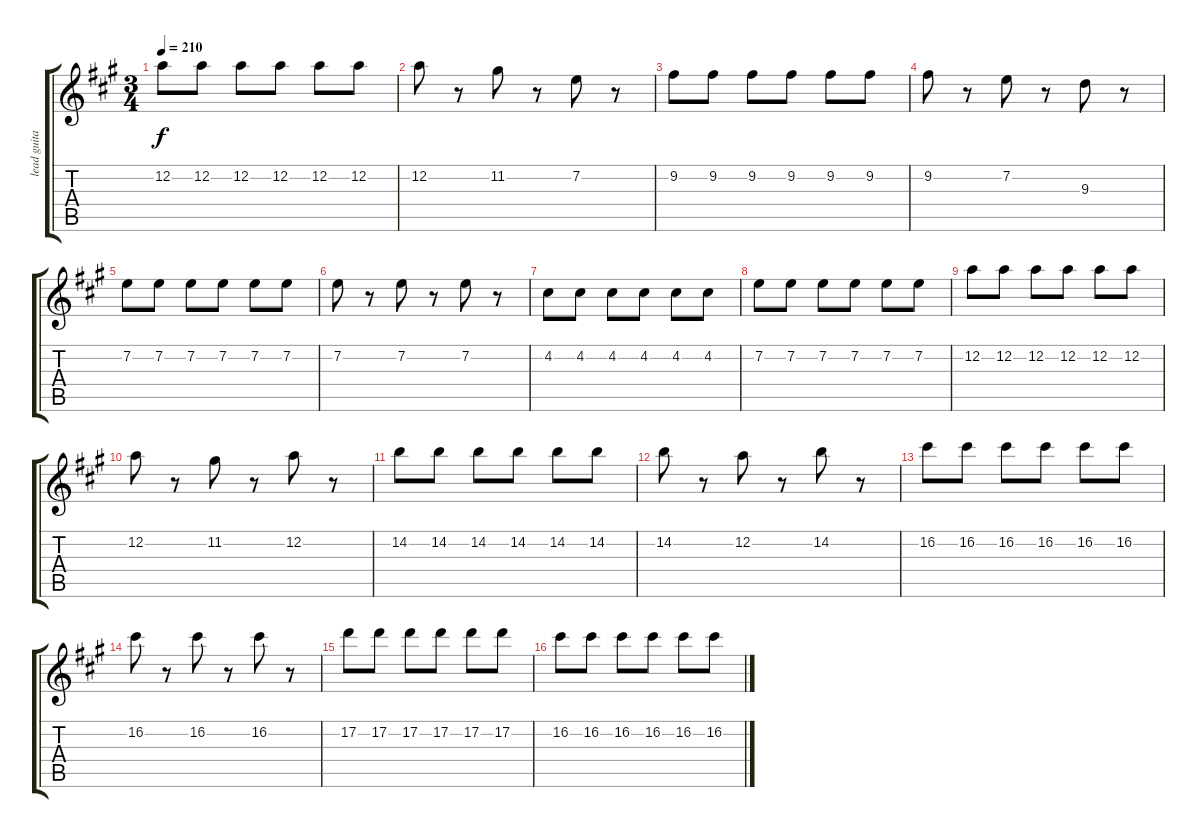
\track ("lead guitar 1" "lead guita") {instrument distortionguitar}
\staff {score tabs}
\tuning (D4 A3 F3 C3 G2 C2) {hide}
\ts (3 4)
\tempo 210
\clef g2
\ks a
12.2.8{dy f} 12.2.8 12.2.8 12.2.8 12.2.8 12.2.8 |
12.2.8 r.8 11.2.8 r.8 7.2.8 r.8 |
9.2.8 9.2.8 9.2.8 9.2.8 9.2.8 9.2.8 |
9.2.8 r.8 7.2.8 r.8 9.3.8 r.8 |
7.2.8 7.2.8 7.2.8 7.2.8 7.2.8 7.2.8 |
7.2.8 r.8 7.2.8 r.8 7.2.8 r.8 |
4.2.8 4.2.8 4.2.8 4.2.8 4.2.8 4.2.8 |
7.2.8 7.2.8 7.2.8 7.2.8 7.2.8 7.2.8 |
12.2.8 12.2.8 12.2.8 12.2.8 12.2.8 12.2.8 |
12.2.8 r.8 11.2.8 r.8 12.2.8 r.8 |
14.2.8 14.2.8 14.2.8 14.2.8 14.2.8 14.2.8 |
14.2.8 r.8 12.2.8 r.8 14.2.8 r.8 |
16.2.8 16.2.8 16.2.8 16.2.8 16.2.8 16.2.8 |
16.2.8 r.8 16.2.8 r.8 16.2.8 r.8 |
17.2.8 17.2.8 17.2.8 17.2.8 17.2.8 17.2.8 |
16.2.8 16.2.8 16.2.8 16.2.8 16.2.8 16.2.8
